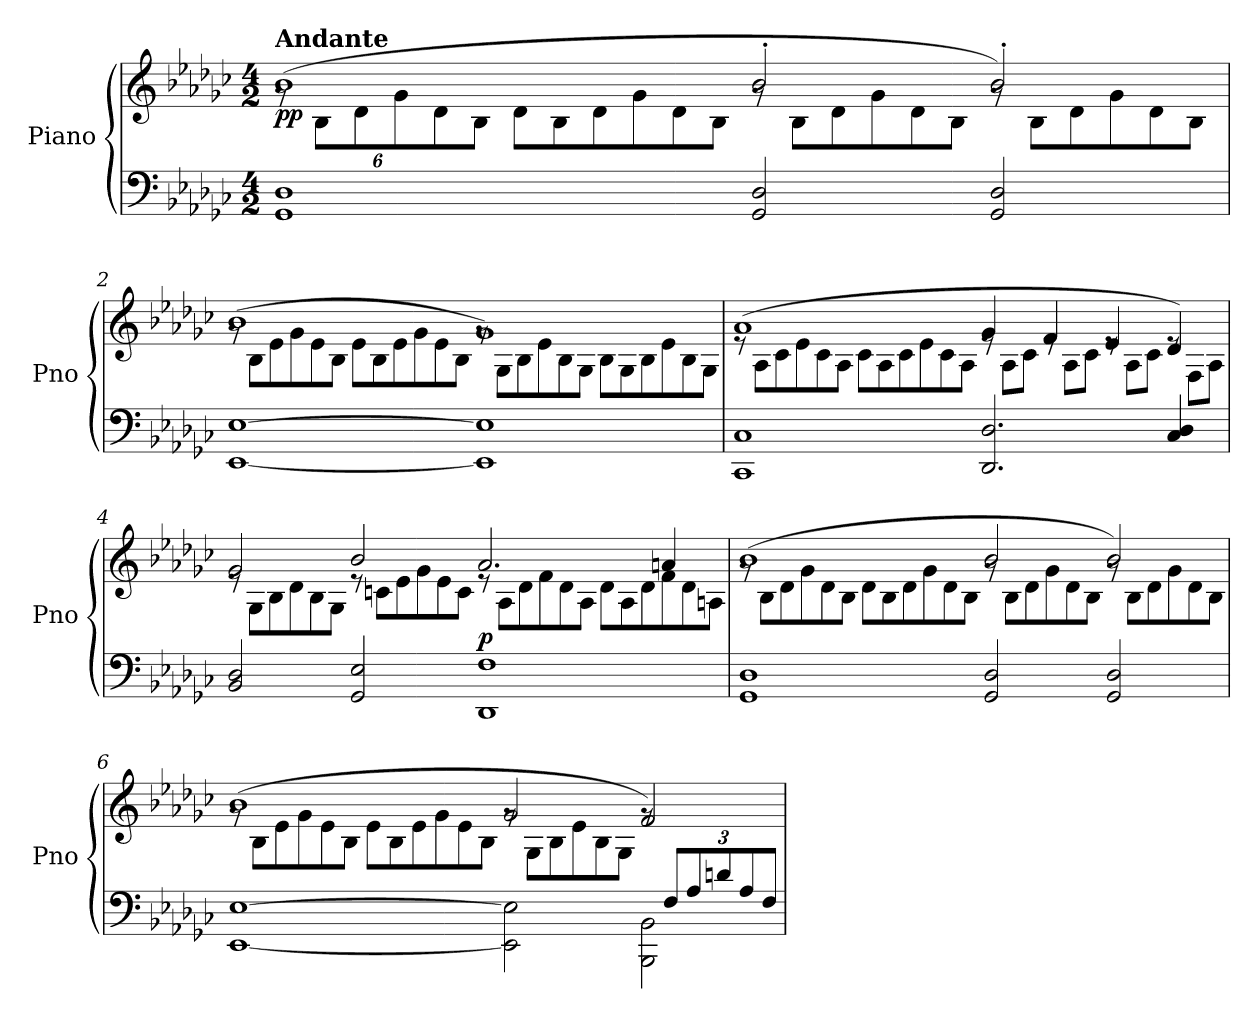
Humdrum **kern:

**kern	**kern	**dynam
*part1	*part1	*part1
*staff2	*staff1	*staff1/2
*I"Piano	*	*
*I'Pno	*	*
*clefF4	*clefG2	*
*k[b-e-a-d-g-c-]	*k[b-e-a-d-g-c-]	*
*M4/2	*M4/2	*
=1	=1	=1
*	*^	*
*	*	*Xbrackettup	*
!	!LO:TX:a:B:t=Andante	!	!
!	!	!	!LO:DY:b
1GG- 1D-	(1b-	12rg	pp
.	.	12B-\L	.
.	.	12d-\	.
.	.	12g-\	.
.	.	12d-\	.
.	.	12B-\J	.
*	*	*Xtuplet	*
.	.	12d-\L	.
.	.	12B-\	.
.	.	12d-\	.
.	.	12g-\	.
.	.	12d-\	.
.	.	12B-\J	.
2GG-/ 2D-/	2b-'/	12rg	.
.	.	12B-\L	.
.	.	12d-\	.
.	.	12g-\	.
.	.	12d-\	.
.	.	12B-\J	.
2GG-/ 2D-/	2b-'/)	12rg	.
.	.	12B-\L	.
.	.	12d-\	.
.	.	12g-\	.
.	.	12d-\	.
.	.	12B-\J	.
!!LO:LB:g=z	!!
=2	=2	=2	=2
[1EE- [1E-	(1b-	12rg	.
.	.	12B-\L	.
.	.	12e-\	.
.	.	12g-\	.
.	.	12e-\	.
.	.	12B-\J	.
.	.	12e-\L	.
.	.	12B-\	.
.	.	12e-\	.
.	.	12g-\	.
.	.	12e-\	.
.	.	12B-\J	.
1EE-] 1E-]	1g-)	12rg	.
.	.	12G-\L	.
.	.	12B-\	.
.	.	12e-\	.
.	.	12B-\	.
.	.	12G-\J	.
.	.	12B-\L	.
.	.	12G-\	.
.	.	12B-\	.
.	.	12e-\	.
.	.	12B-\	.
.	.	12G-\J	.
!!LO:LB:g=z	!!
=3	=3	=3	=3
1CC- 1C-	(1a-	12re	.
.	.	12A-\L	.
.	.	12c-\	.
.	.	12e-\	.
.	.	12c-\	.
.	.	12A-\J	.
.	.	12c-\L	.
.	.	12A-\	.
.	.	12c-\	.
.	.	12e-\	.
.	.	12c-\	.
.	.	12A-\J	.
2.DD-/ 2.D-/	4g-/	12re	.
.	.	12A-\L	.
.	.	12c-\J	.
.	4f/	12re	.
.	.	12A-\L	.
.	.	12c-\J	.
.	4e-/	12re	.
.	.	12A-\L	.
.	.	12c-\J	.
4C-/ 4D-/	4d-/)	12re	.
.	.	12F\L	.
.	.	12A-\J	.
!!LO:LB:g=z	!!
=4	=4	=4	=4
2BB-/ 2D-/	2g-/	12re	.
.	.	12G-\L	.
.	.	12B-\	.
.	.	12d-\	.
.	.	12B-\	.
.	.	12G-\J	.
2GG-/ 2E-/	2b-/	12re	.
.	.	12cn\L	.
.	.	12e-\	.
.	.	12g-\	.
.	.	12e-\	.
.	.	12c\J	.
!	!	!	!LO:DY:b
1DD- 1F	2.a-/	12re	p
.	.	12A-\L	.
.	.	12d-\	.
.	.	12f\	.
.	.	12d-\	.
.	.	12A-\J	.
.	.	12d-\L	.
.	.	12A-\	.
.	.	12d-\	.
.	4an/	12f\	.
.	.	12d-\	.
.	.	12An\J	.
!!LO:LB:g=z	!!
=5	=5	=5	=5
1GG- 1D-	(1b-	12rg	.
.	.	12B-\L	.
.	.	12d-\	.
.	.	12g-\	.
.	.	12d-\	.
.	.	12B-\J	.
.	.	12d-\L	.
.	.	12B-\	.
.	.	12d-\	.
.	.	12g-\	.
.	.	12d-\	.
.	.	12B-\J	.
2GG-/ 2D-/	2b-/	12rg	.
.	.	12B-\L	.
.	.	12d-\	.
.	.	12g-\	.
.	.	12d-\	.
.	.	12B-\J	.
2GG-/ 2D-/	2b-/)	12rg	.
.	.	12B-\L	.
.	.	12d-\	.
.	.	12g-\	.
.	.	12d-\	.
.	.	12B-\J	.
!!LO:PB:g=z	!!
=6	=6	=6	=6
*^	*	*	*
12%19ryy	[1EE- [1E-	(1b-	12rg	.
.	.	.	12B-\L	.
.	.	.	12e-\	.
.	.	.	12g-\	.
.	.	.	12e-\	.
.	.	.	12B-\J	.
.	.	.	12e-\L	.
.	.	.	12B-\	.
.	.	.	12e-\	.
.	.	.	12g-\	.
.	.	.	12e-\	.
.	.	.	12B-\J	.
.	2EE-\] 2E-\]	2g-/	12rg	.
.	.	.	12G-\L	.
.	.	.	12B-\	.
!	!	!	!	!LO:DY:b
.	.	.	12e-\	other-dynamics
.	.	.	12B-\	.
.	.	.	12G-\J	.
.	2BBB-\ 2BB-\	2f/)	12rg	.
12F/L	.	.	12%5ryy	.
12A-/	.	.	.	.
12dn/	.	.	.	.
12A-/	.	.	.	.
12F/J	.	.	.	.
*v	*v	*	*	*
*	*v	*v	*
=	=	=
*-	*-	*-
